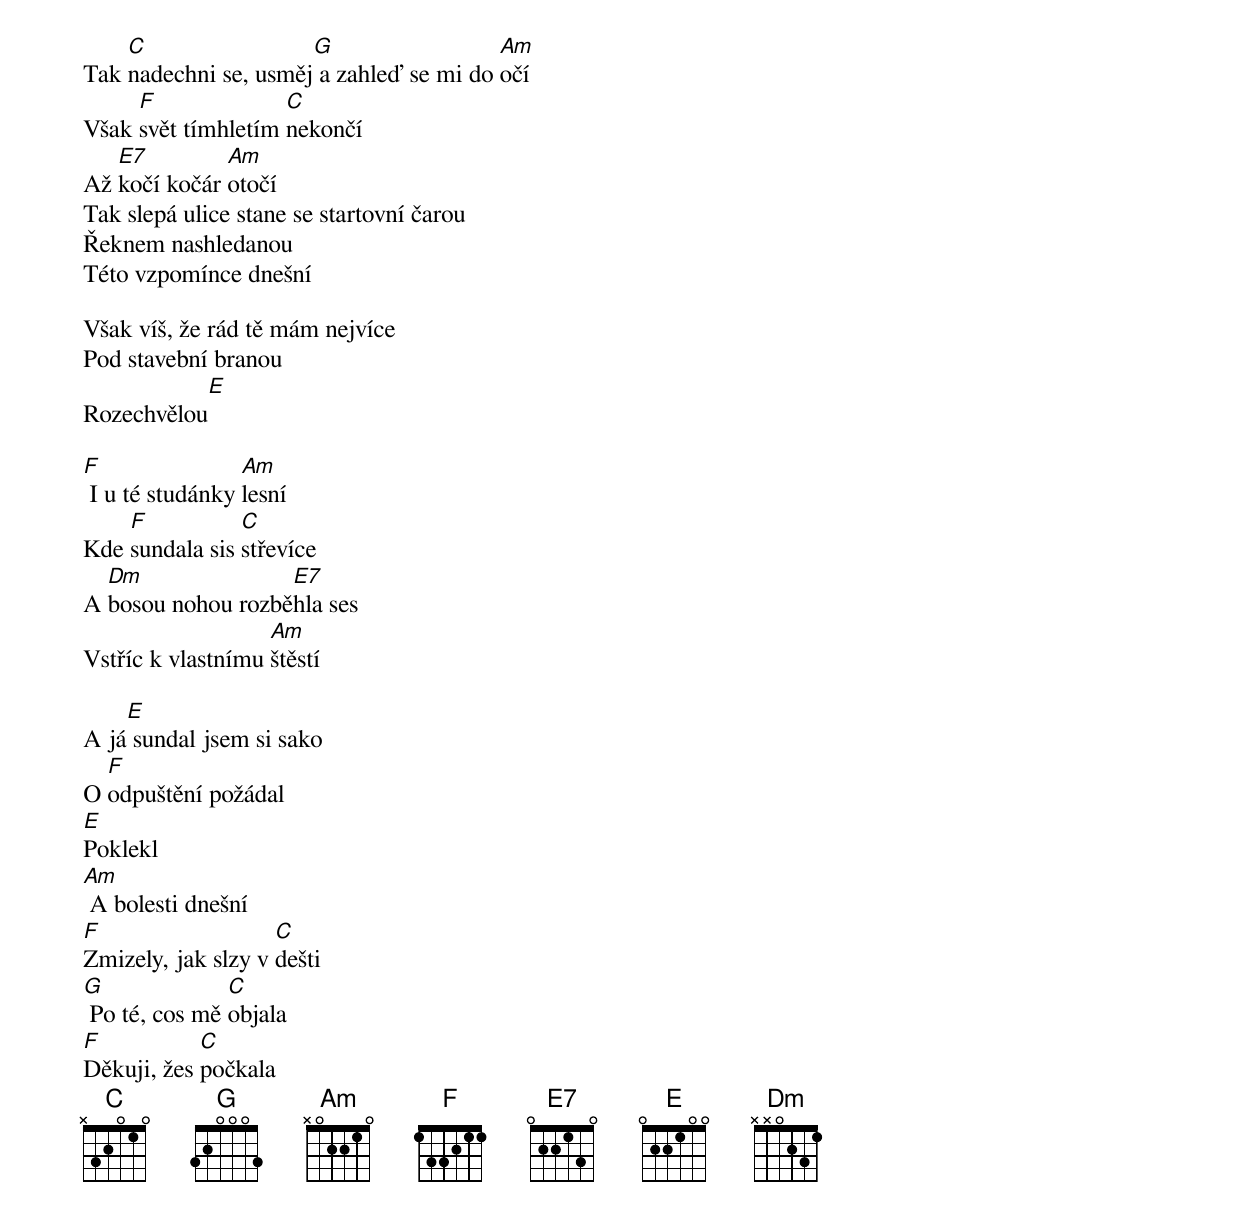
    C                 G                  Am
Tak nadechni se, usměj a zahleď se mi do očí
     F              C
Však svět tímhletím nekončí
   E7         Am
Až kočí kočár otočí
Tak slepá ulice stane se startovní čarou
Řeknem nashledanou
Této vzpomínce dnešní

Však víš, že rád tě mám nejvíce
Pod stavební branou
           E
Rozechvělou

F                Am
 I u té studánky lesní
    F           C
Kde sundala sis střevíce
  Dm               E7
A bosou nohou rozběhla ses
                   Am
Vstříc k vlastnímu štěstí

    E
A já sundal jsem si sako
  F
O odpuštění požádal
E
Poklekl
Am
 A bolesti dnešní
F                   C
Zmizely, jak slzy v dešti
G              C
 Po té, cos mě objala
F           C
Děkuji, žes počkala
